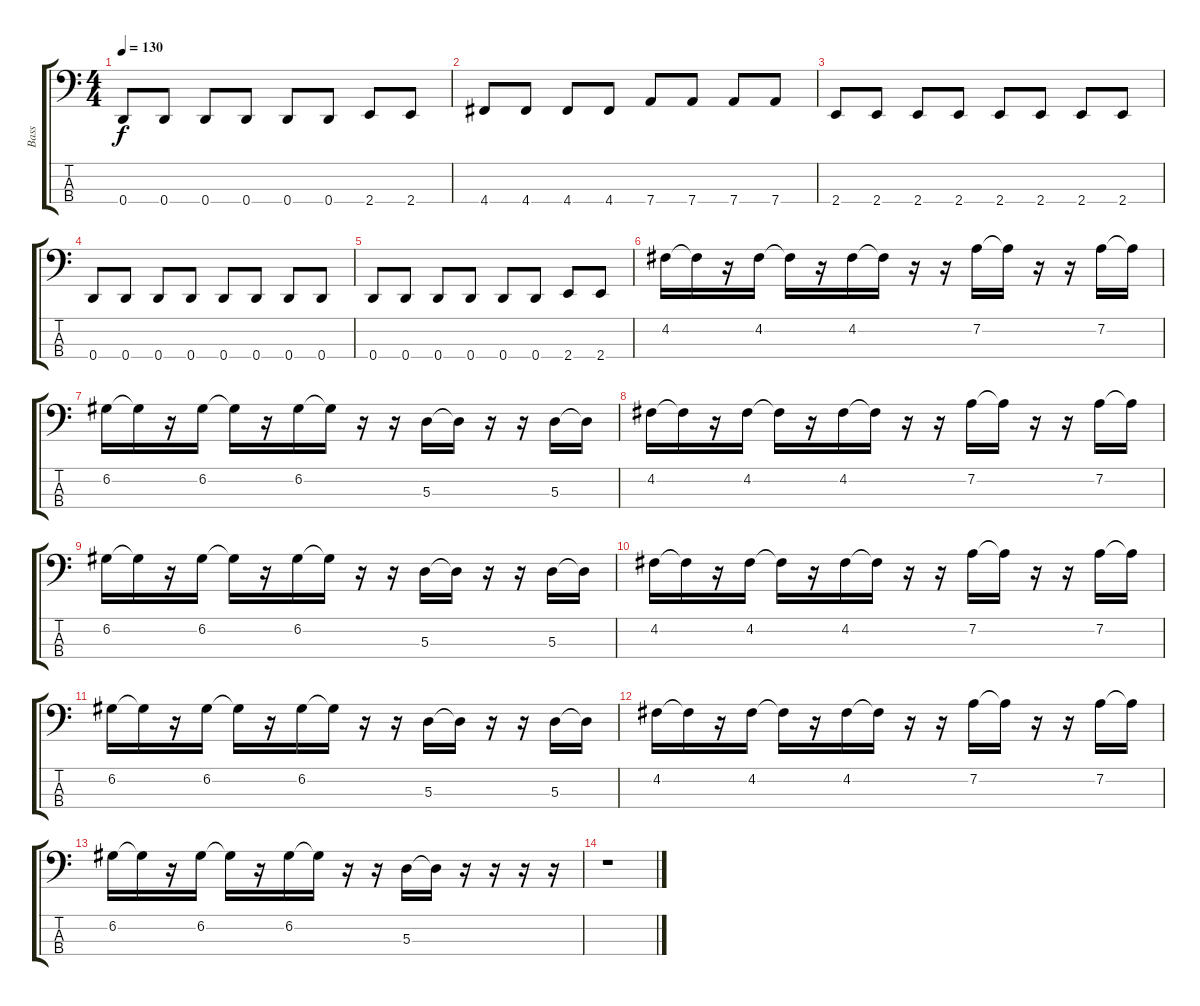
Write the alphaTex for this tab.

\track ("Bass" "Bass") {instrument electricbassfinger}
\staff {score tabs}
\tuning (G2 D2 A1 D1) {hide}
\ts (4 4)
\tempo 130
\clef f4
\ks c
0.4.8{dy f} 0.4.8 0.4.8 0.4.8 0.4.8 0.4.8 2.4.8 2.4.8 |
4.4.8 4.4.8 4.4.8 4.4.8 7.4.8 7.4.8 7.4.8 7.4.8 |
2.4.8 2.4.8 2.4.8 2.4.8 2.4.8 2.4.8 2.4.8 2.4.8 |
0.4.8 0.4.8 0.4.8 0.4.8 0.4.8 0.4.8 0.4.8 0.4.8 |
0.4.8 0.4.8 0.4.8 0.4.8 0.4.8 0.4.8 2.4.8 2.4.8 |
4.2.16 4.2{t}.16 r.16 4.2.16 4.2{t}.16 r.16 4.2.16 4.2{t}.16 r.16 r.16 7.2.16 7.2{t}.16 r.16 r.16 7.2.16 7.2{t}.16 |
6.2.16 6.2{t}.16 r.16 6.2.16 6.2{t}.16 r.16 6.2.16 6.2{t}.16 r.16 r.16 5.3.16 5.3{t}.16 r.16 r.16 5.3.16 5.3{t}.16 |
4.2.16 4.2{t}.16 r.16 4.2.16 4.2{t}.16 r.16 4.2.16 4.2{t}.16 r.16 r.16 7.2.16 7.2{t}.16 r.16 r.16 7.2.16 7.2{t}.16 |
6.2.16 6.2{t}.16 r.16 6.2.16 6.2{t}.16 r.16 6.2.16 6.2{t}.16 r.16 r.16 5.3.16 5.3{t}.16 r.16 r.16 5.3.16 5.3{t}.16 |
4.2.16 4.2{t}.16 r.16 4.2.16 4.2{t}.16 r.16 4.2.16 4.2{t}.16 r.16 r.16 7.2.16 7.2{t}.16 r.16 r.16 7.2.16 7.2{t}.16 |
6.2.16 6.2{t}.16 r.16 6.2.16 6.2{t}.16 r.16 6.2.16 6.2{t}.16 r.16 r.16 5.3.16 5.3{t}.16 r.16 r.16 5.3.16 5.3{t}.16 |
4.2.16 4.2{t}.16 r.16 4.2.16 4.2{t}.16 r.16 4.2.16 4.2{t}.16 r.16 r.16 7.2.16 7.2{t}.16 r.16 r.16 7.2.16 7.2{t}.16 |
6.2.16 6.2{t}.16 r.16 6.2.16 6.2{t}.16 r.16 6.2.16 6.2{t}.16 r.16 r.16 5.3.16 5.3{t}.16 r.16 r.16 r.16 r.16 |
r.1
